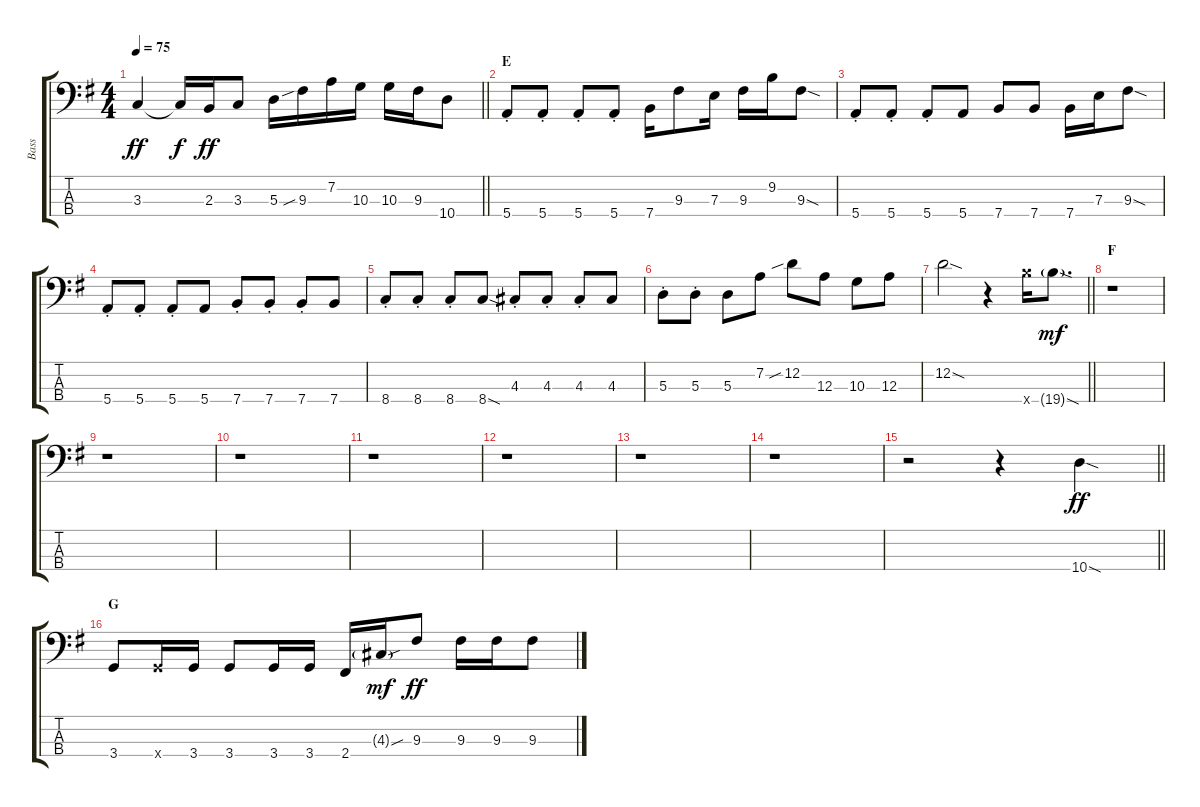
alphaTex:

\track ("Bass" "Bass") {instrument electricbasspick}
\staff {score tabs}
\tuning (G2 D2 A1 E1) {hide}
\ts (4 4)
\tempo 75
\clef f4
\barLineRight lightlight
\ks g
3.3.4{dy ff} 3.3{t}.16{dy f} 2.3.16{dy ff} 3.3.8 5.3.16 9.3{sib}.16 7.2.16 10.3.16 10.3.16 9.3.16 10.4.8 |
\section ("" "E")
5.4{st}.8 5.4{st}.8 5.4{st}.8 5.4{st}.8 7.4.16 9.3.8 7.3.16 9.3.16 9.2.16 9.3{sod}.8 |
5.4{st}.8 5.4{st}.8 5.4{st}.8 5.4.8 7.4.8 7.4.8 7.4.16 7.3.16 9.3{sod}.8 |
5.4{st}.8 5.4{st}.8 5.4{st}.8 5.4.8 7.4{st}.8 7.4{st}.8 7.4{st}.8 7.4.8 |
8.4{st}.8 8.4{st}.8 8.4{st}.8 8.4{sod}.8 4.3{st}.8 4.3{st}.8 4.3{st}.8 4.3.8 |
5.3{st}.8 5.3{st}.8 5.3.8 7.2.8 12.2{sib}.8 12.3.8 10.3.8 12.3.8 |
\barLineRight lightlight
12.2{sod}.2 r.4 19.4{x}.16 19.4{sod g}.8{d dy mf} |
\section ("" "F")
r.1 |
r.1 |
r.1 |
r.1 |
r.1 |
r.1 |
r.1 |
\barLineRight lightlight
r.2 r.4 10.4{sod}.4{dy ff} |
\section ("" "G")
3.4.8 3.4{x}.16 3.4.16 3.4.8 3.4.16 3.4.16 2.4.16 4.3{sou g}.16{dy mf} 9.3.8{dy ff} 9.3.16 9.3.16 9.3.8
